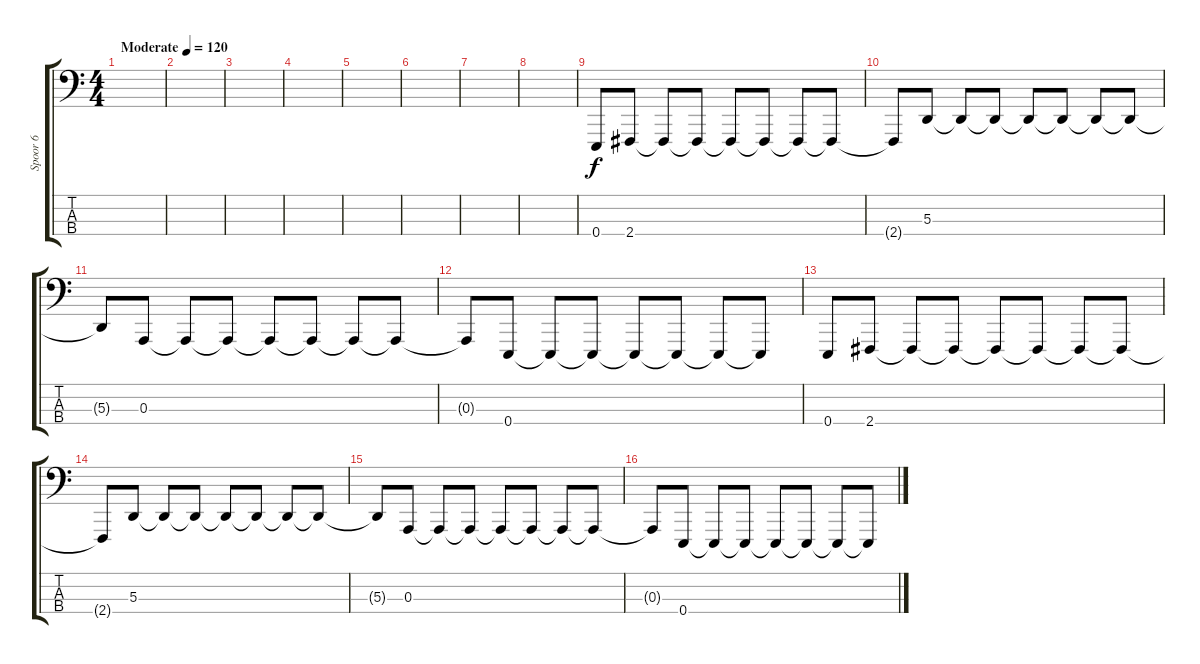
\track ("Spoor 6" "Spoor 6") {instrument lead2sawtooth}
\staff {score tabs}
\tuning (G2 D2 A1 E1) {hide}
\ts (4 4)
\tempo (120 "Moderate")
\clef f4
\ks c
|
|
|
|
|
|
|
|
0.4.8 2.4.8 2.4{t}.8 2.4{t}.8 2.4{t}.8 2.4{t}.8 2.4{t}.8 2.4{t}.8 |
2.4{t}.8 5.3.8 5.3{t}.8 5.3{t}.8 5.3{t}.8 5.3{t}.8 5.3{t}.8 5.3{t}.8 |
5.3{t}.8 0.3.8 0.3{t}.8 0.3{t}.8 0.3{t}.8 0.3{t}.8 0.3{t}.8 0.3{t}.8 |
0.3{t}.8 0.4.8 0.4{t}.8 0.4{t}.8 0.4{t}.8 0.4{t}.8 0.4{t}.8 0.4{t}.8 |
0.4.8 2.4.8 2.4{t}.8 2.4{t}.8 2.4{t}.8 2.4{t}.8 2.4{t}.8 2.4{t}.8 |
2.4{t}.8 5.3.8 5.3{t}.8 5.3{t}.8 5.3{t}.8 5.3{t}.8 5.3{t}.8 5.3{t}.8 |
5.3{t}.8 0.3.8 0.3{t}.8 0.3{t}.8 0.3{t}.8 0.3{t}.8 0.3{t}.8 0.3{t}.8 |
0.3{t}.8 0.4.8 0.4{t}.8 0.4{t}.8 0.4{t}.8 0.4{t}.8 0.4{t}.8 0.4{t}.8
